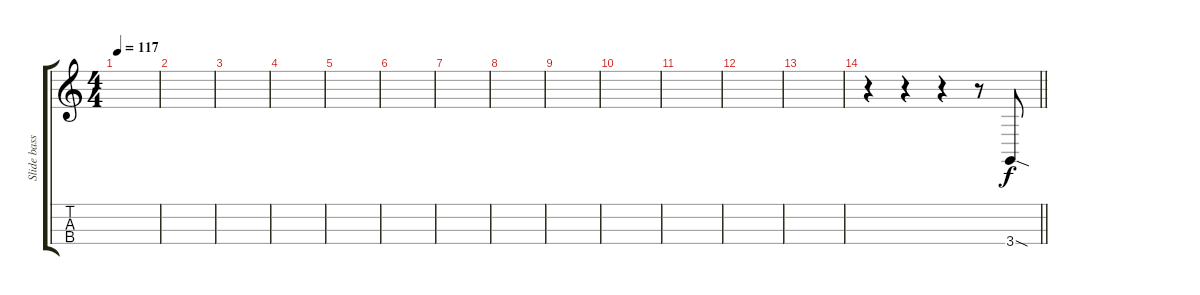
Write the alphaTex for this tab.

\track ("Slide bass" "Slide bass") {instrument lead8bassandlead}
\staff {score tabs}
\tuning (G3 D3 A2 E2) {hide}
\ts (4 4)
\tempo 117
\clef g2
\ks c
|
|
|
|
|
|
|
|
|
|
|
|
|
\barLineRight lightlight
r.4 r.4 r.4 r.8 3.4{sod}.8
